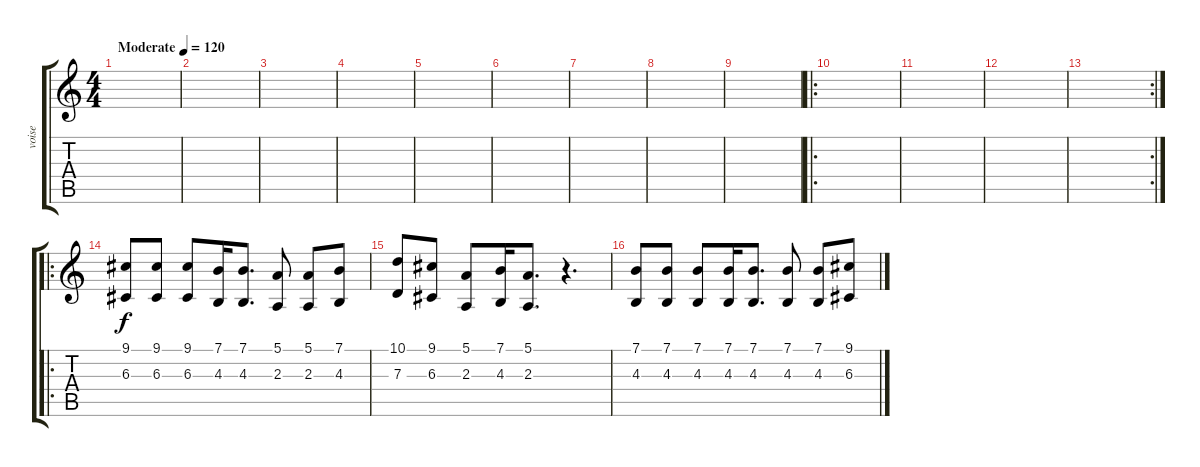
\track ("voise" "voise") {instrument lead1square}
\staff {score tabs}
\tuning (E4 B3 G3 D3 A2 E2) {hide}
\ts (4 4)
\tempo (120 "Moderate")
\clef g2
\ks c
|
|
|
|
|
|
|
|
|
\ro
|
|
|
\rc 2
|
\ro
(9.1 6.3).8 (9.1 6.3).8 (9.1 6.3).8 (7.1 4.3).16 (7.1 4.3).8{d} (5.1 2.3).8 (5.1 2.3).8 (7.1 4.3).8 |
(10.1 7.3).8 (9.1 6.3).8 (5.1 2.3).8 (7.1 4.3).16 (5.1 2.3).8{d} r.4{d} |
(7.1 4.3).8 (7.1 4.3).8 (7.1 4.3).8 (7.1 4.3).16 (7.1 4.3).8{d} (7.1 4.3).8 (7.1 4.3).8 (9.1 6.3).8
